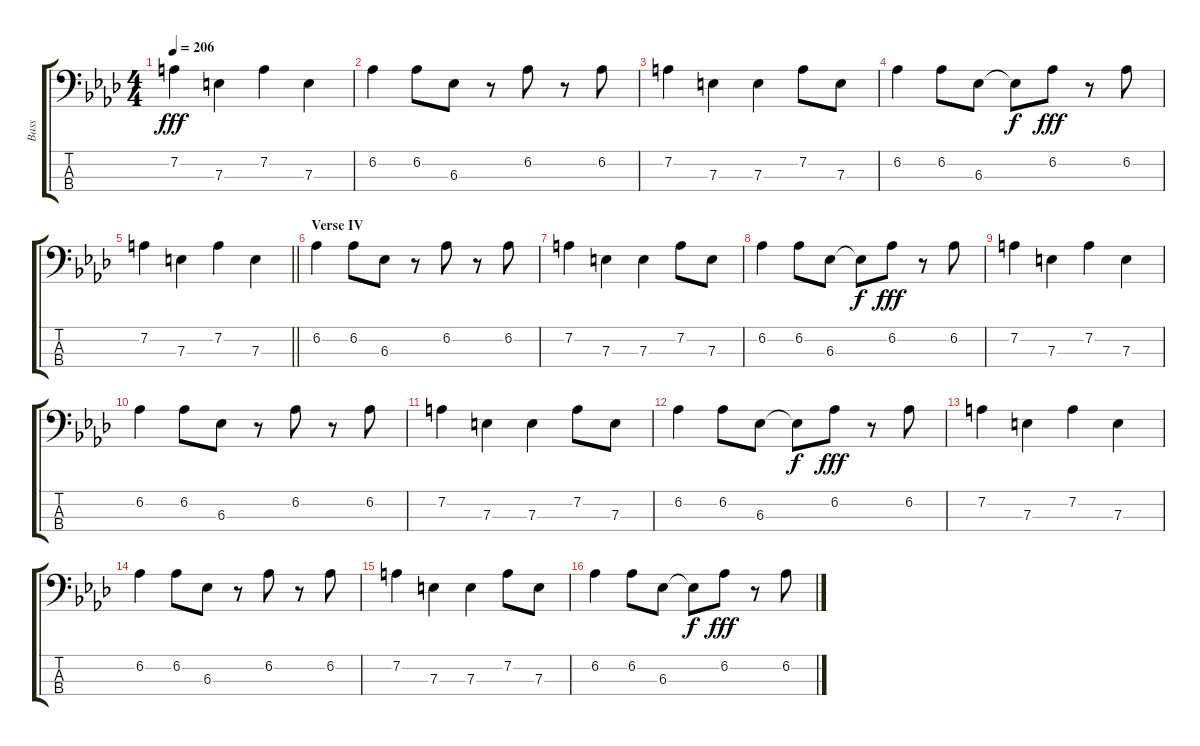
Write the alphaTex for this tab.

\track ("Bass" "Bass") {instrument synthbass2}
\staff {score tabs}
\tuning (G2 D2 A1 E1) {hide}
\ts (4 4)
\tempo 206
\clef f4
\ks ab
7.2.4{dy fff} 7.3.4 7.2.4 7.3.4 |
6.2.4 6.2.8 6.3.8 r.8 6.2.8 r.8 6.2.8 |
7.2.4 7.3.4 7.3.4 7.2.8 7.3.8 |
6.2.4 6.2.8 6.3.8 6.3{t}.8{dy f} 6.2.8{dy fff} r.8 6.2.8 |
\barLineRight lightlight
7.2.4 7.3.4 7.2.4 7.3.4 |
\section ("" "Verse IV")
6.2.4 6.2.8 6.3.8 r.8 6.2.8 r.8 6.2.8 |
7.2.4 7.3.4 7.3.4 7.2.8 7.3.8 |
6.2.4 6.2.8 6.3.8 6.3{t}.8{dy f} 6.2.8{dy fff} r.8 6.2.8 |
7.2.4 7.3.4 7.2.4 7.3.4 |
6.2.4 6.2.8 6.3.8 r.8 6.2.8 r.8 6.2.8 |
7.2.4 7.3.4 7.3.4 7.2.8 7.3.8 |
6.2.4 6.2.8 6.3.8 6.3{t}.8{dy f} 6.2.8{dy fff} r.8 6.2.8 |
7.2.4 7.3.4 7.2.4 7.3.4 |
6.2.4 6.2.8 6.3.8 r.8 6.2.8 r.8 6.2.8 |
7.2.4 7.3.4 7.3.4 7.2.8 7.3.8 |
6.2.4 6.2.8 6.3.8 6.3{t}.8{dy f} 6.2.8{dy fff} r.8 6.2.8
